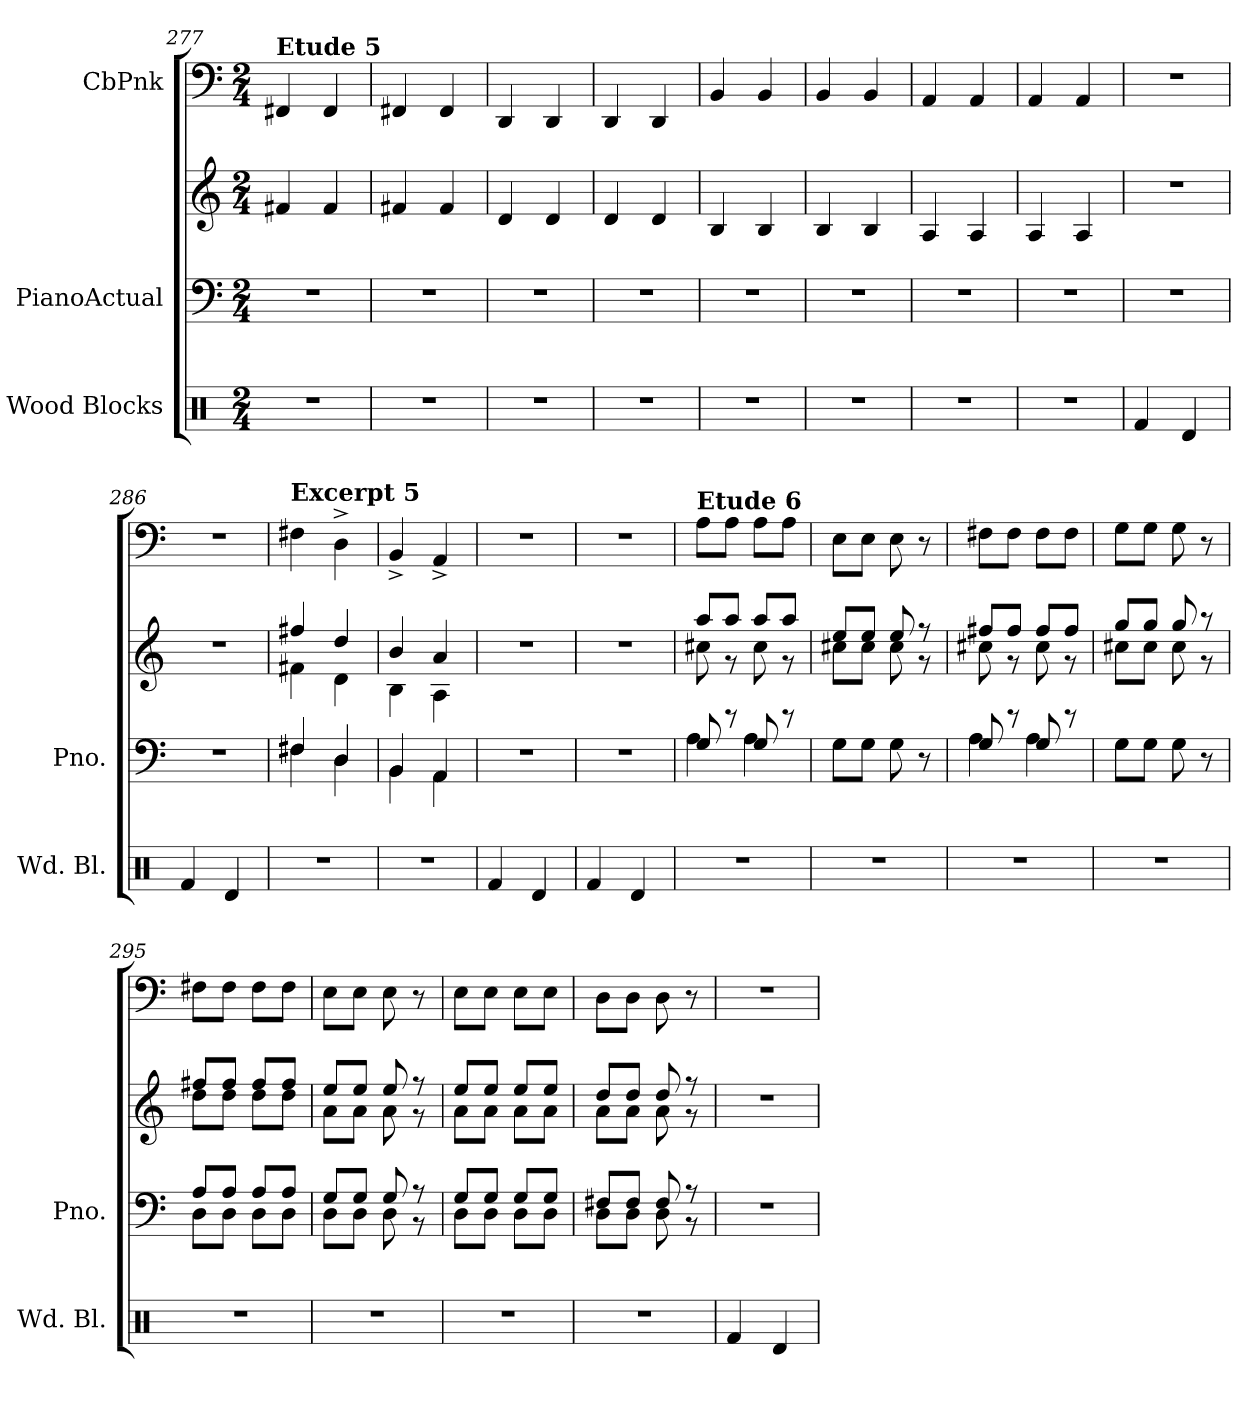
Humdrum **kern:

**kern	**kern	**kern	**kern
*part3	*part2	*part2	*part1
*staff4	*staff3	*staff2	*staff1
*I"Wood Blocks	*I"PianoActual	*	*I"CbPnk
*I'Wd. Bl.	*I'Pno.	*	*
*clefX	*clefF4	*clefG2	*clefF4
*k[]	*k[]	*k[]	*k[]
*M2/4	*M2/4	*M2/4	*M2/4
=277	=277	=277	=277
!	!	!	!LO:TX:a:B:t=Etude 5
2r	2r	4f#X/	4FF#X/
.	.	4f#/	4FF#/
=278	=278	=278	=278
2r	2r	4f#X/	4FF#X/
.	.	4f#/	4FF#/
!!LO:LB:g=z
=279	=279	=279	=279
2r	2r	4d/	4DD/
.	.	4d/	4DD/
=280	=280	=280	=280
2r	2r	4d/	4DD/
.	.	4d/	4DD/
=281	=281	=281	=281
2r	2r	4B/	4BB/
.	.	4B/	4BB/
=282	=282	=282	=282
2r	2r	4B/	4BB/
.	.	4B/	4BB/
=283	=283	=283	=283
2r	2r	4A/	4AA/
.	.	4A/	4AA/
=284	=284	=284	=284
2r	2r	4A/	4AA/
.	.	4A/	4AA/
=285	=285	=285	=285
4Rf/	2r	2r	2r
4Rd/	.	.	.
=286	=286	=286	=286
4Rf/	2r	2r	2r
4Rd/	.	.	.
=287	=287	=287	=287
*	*^	*^	*
!	!	!	!	!	!LO:TX:a:B:t=Excerpt 5
2r	4F#X/	4F#\	4ff#X/	4f#X\	4F#X\
.	4D/	4D\	4dd/	4d\	4D^\
=288	=288	=288	=288	=288	=288
2r	4BB/	4BB\	4b/	4B\	4BB^/
.	4AA/	4AA\	4a/	4A\	4AA^/
*	*v	*v	*	*	*
*	*	*v	*v	*
!!LO:LB:g=z
=289	=289	=289	=289
4Rf/	2r	2r	2r
4Rd/	.	.	.
=290	=290	=290	=290
4Rf/	2r	2r	2r
4Rd/	.	.	.
=291	=291	=291	=291
*	*^	*^	*
!	!	!	!	!	!LO:TX:a:B:t=Etude 6
2r	8G/	4A\	8aa/L	8cc#X\	8A\L
.	8r	.	8aa/J	8r	8A\J
.	8G/	4A\	8aa/L	8cc#\	8A\L
.	8r	.	8aa/J	8r	8A\J
*	*v	*v	*	*	*
=292	=292	=292	=292	=292
2r	8G\L	8ee/L	8cc#X\L	8E\L
.	8G\J	8ee/J	8cc#\J	8E\J
.	8G\	8ee/	8cc#\	8E\
.	8r	8r	8r	8r
=293	=293	=293	=293	=293
*	*^	*	*	*
2r	8G/	4A\	8ff#X/L	8cc#X\	8F#X\L
.	8r	.	8ff#/J	8r	8F#\J
.	8G/	4A\	8ff#/L	8cc#\	8F#\L
.	8r	.	8ff#/J	8r	8F#\J
*	*v	*v	*	*	*
=294	=294	=294	=294	=294
2r	8G\L	8gg/L	8cc#X\L	8G\L
.	8G\J	8gg/J	8cc#\J	8G\J
.	8G\	8gg/	8cc#\	8G\
.	8r	8r	8r	8r
=295	=295	=295	=295	=295
*	*^	*	*	*
2r	8A/L	8D\L	8ff#X/L	8dd\L	8F#X\L
.	8A/J	8D\J	8ff#/J	8dd\J	8F#\J
.	8A/L	8D\L	8ff#/L	8dd\L	8F#\L
.	8A/J	8D\J	8ff#/J	8dd\J	8F#\J
!!LO:LB:g=z
=296	=296	=296	=296	=296	=296
2r	8G/L	8D\L	8ee/L	8a\L	8E\L
.	8G/J	8D\J	8ee/J	8a\J	8E\J
.	8G/	8D\	8ee/	8a\	8E\
.	8r	8r	8r	8r	8r
=297	=297	=297	=297	=297	=297
2r	8G/L	8D\L	8ee/L	8a\L	8E\L
.	8G/J	8D\J	8ee/J	8a\J	8E\J
.	8G/L	8D\L	8ee/L	8a\L	8E\L
.	8G/J	8D\J	8ee/J	8a\J	8E\J
=298	=298	=298	=298	=298	=298
2r	8F#X/L	8D\L	8dd/L	8a\L	8D\L
.	8F#/J	8D\J	8dd/J	8a\J	8D\J
.	8F#/	8D\	8dd/	8a\	8D\
.	8r	8r	8r	8r	8r
*	*v	*v	*	*	*
*	*	*v	*v	*
=299	=299	=299	=299
4Rf/	2r	2r	2r
4Rd/	.	.	.
=	=	=	=
*-	*-	*-	*-
